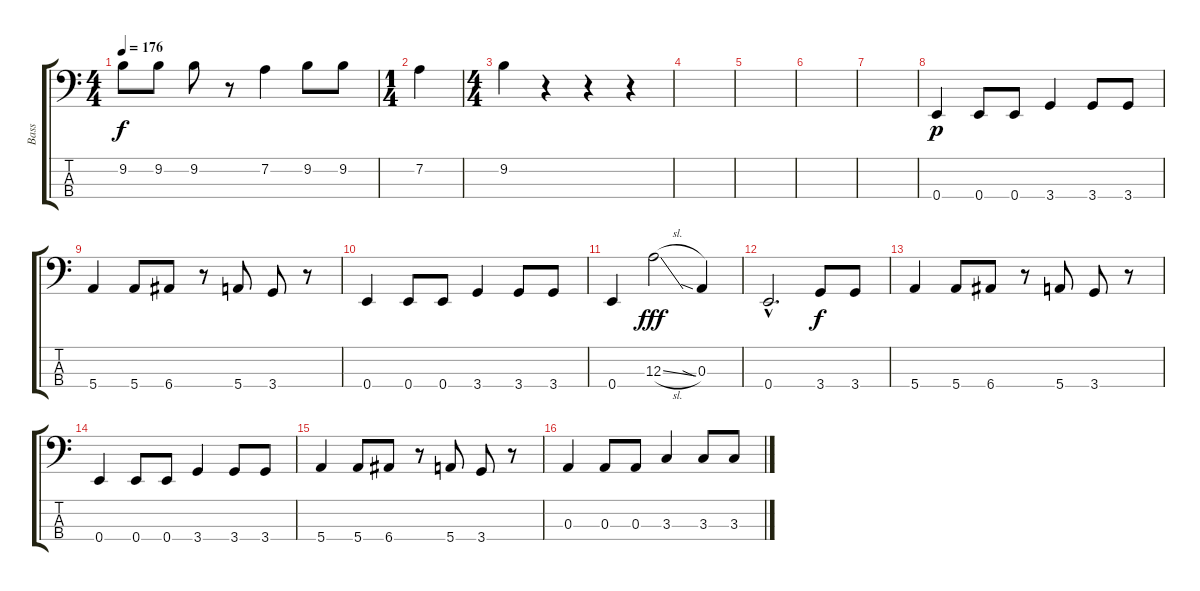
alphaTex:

\track ("Bass" "Bass") {instrument electricbassfinger}
\staff {score tabs}
\tuning (G2 D2 A1 E1) {hide}
\ts (4 4)
\tempo 176
\clef f4
\ks c
9.2.8{dy f} 9.2.8 9.2.8 r.8 7.2.4 9.2.8 9.2.8 |
\ts (1 4)
7.2.4 |
\ts (4 4)
9.2.4 r.4 r.4 r.4 |
|
|
|
|
0.4.4{dy p} 0.4.8 0.4.8 3.4.4 3.4.8 3.4.8 |
5.4.4 5.4.8 6.4.8 r.8 5.4.8 3.4.8 r.8 |
0.4.4 0.4.8 0.4.8 3.4.4 3.4.8 3.4.8 |
0.4.4 12.3{sl}.2{dy fff} 0.3{sia}.4 |
0.4{hac}.2{d} 3.4.8{dy f} 3.4.8 |
5.4.4 5.4.8 6.4.8 r.8 5.4.8 3.4.8 r.8 |
0.4.4 0.4.8 0.4.8 3.4.4 3.4.8 3.4.8 |
5.4.4 5.4.8 6.4.8 r.8 5.4.8 3.4.8 r.8 |
0.3.4 0.3.8 0.3.8 3.3.4 3.3.8 3.3.8
